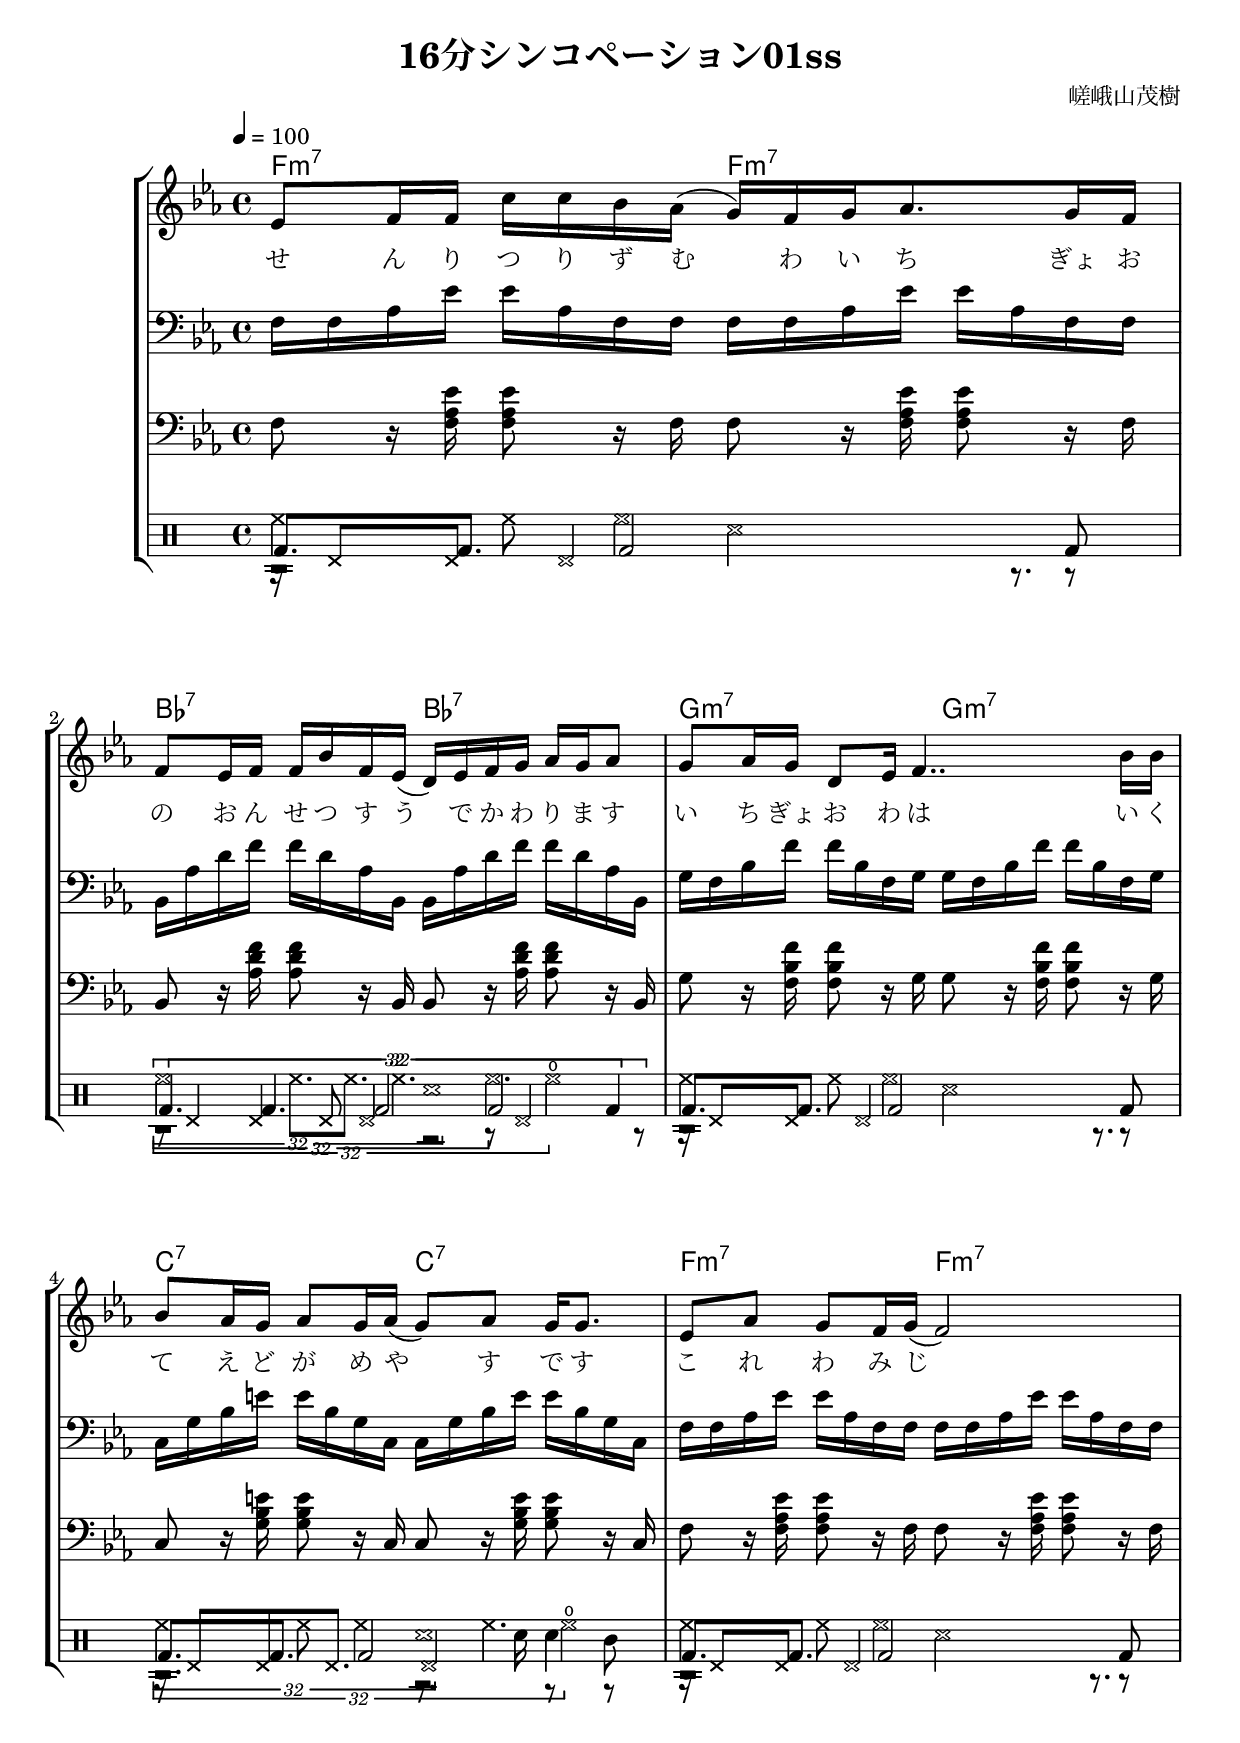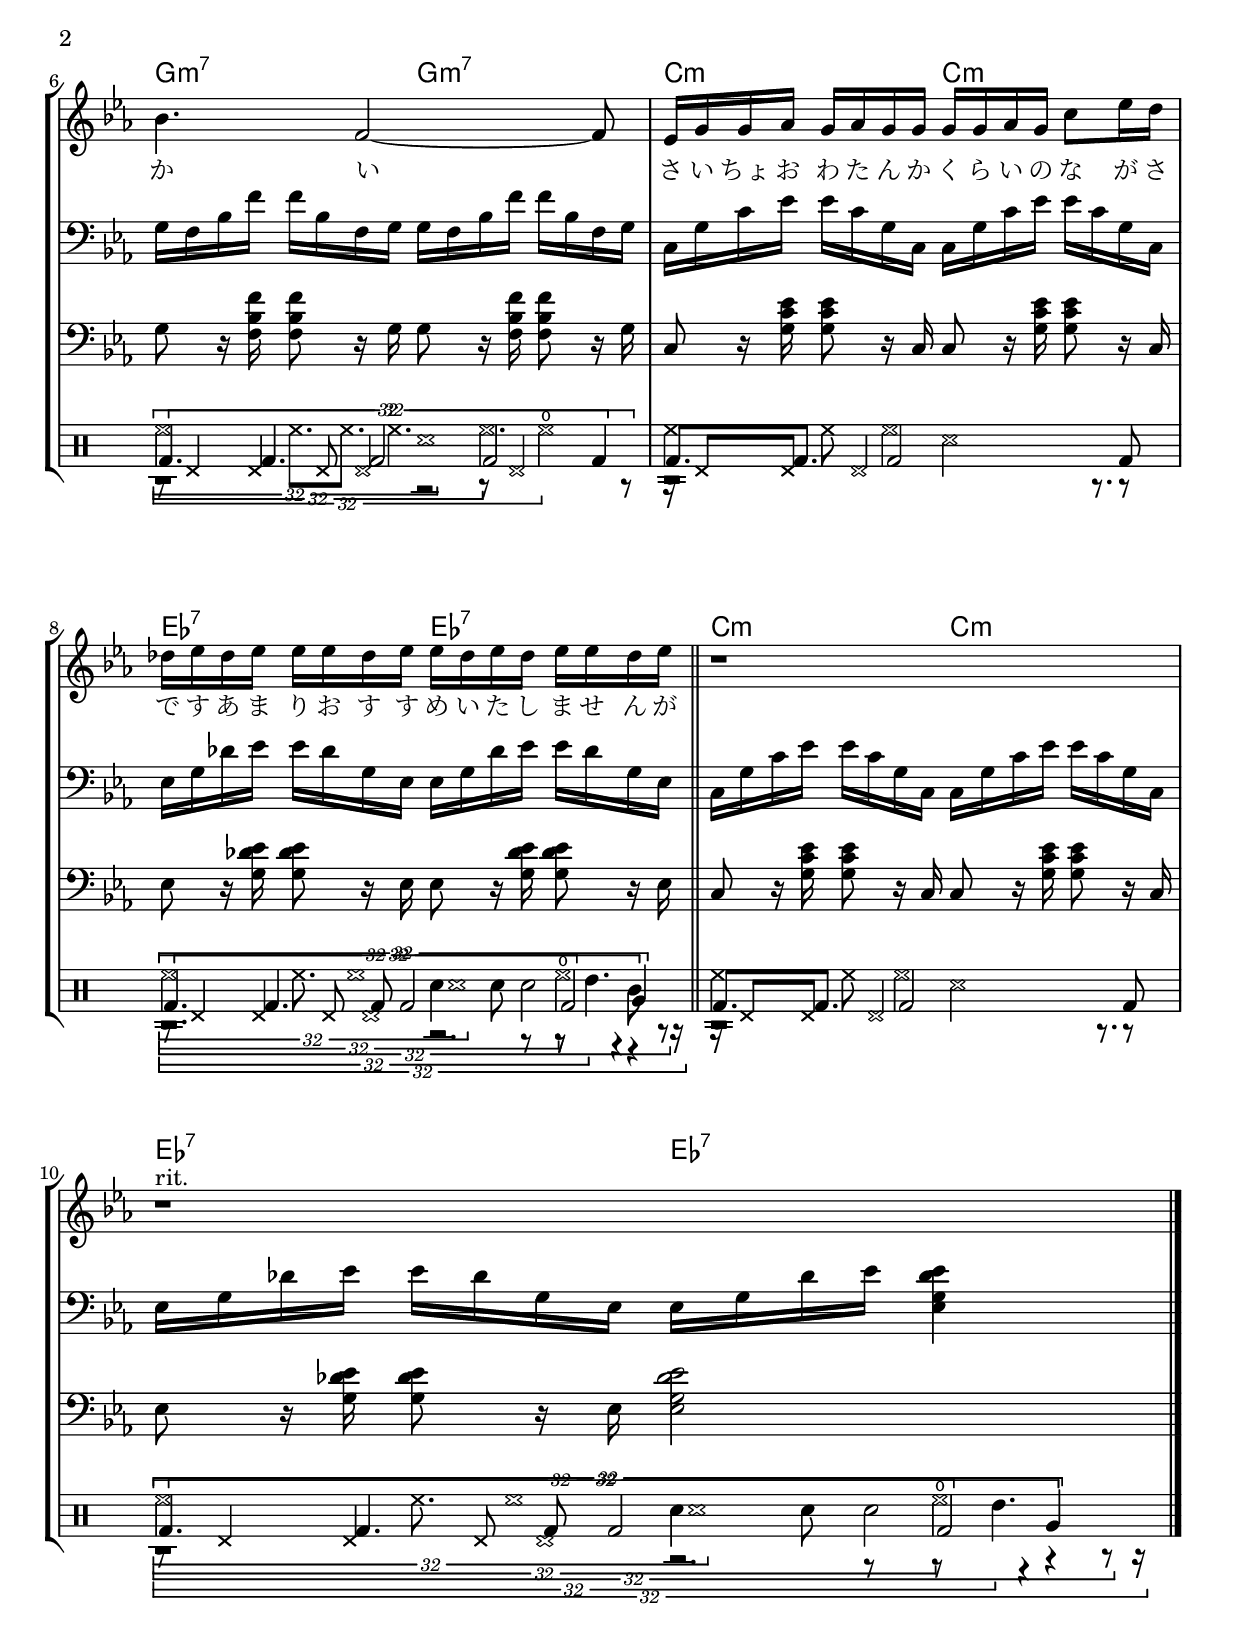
\version "2.12.1"

\header {
	title = \markup {16分シンコペーション01ss}
	composer = \markup \center-column {嵯峨山茂樹}
}

harmony = \chordmode {
	f2:min7 f:min7 bes:7 bes:7 g:min7 g:min7 c:7 c:7 f:min7 f:min7 g:min7 g:min7 c:m c:m es:7 es:7 

	c:m c:m es:7 es:7 
}

melody = {
	\set Staff.midiInstrument = #"fss0.42"
		\key es \major
	\tempo 4 = 100
 es'8  f'16  f'16  c''16  c''16  bes'16  as'16  (g'16)  f'16  g'16  as'8.  g'16  f'16 
	f'8  es'16  f'16  f'16  bes'16  f'16  es'16  (d'16)  es'16  f'16  g'16  as'16  g'16  as'8 
	g'8  as'16  g'16  d'8  es'16  f'4..  bes'16  bes'16 
	bes'8  as'16  g'16  as'8  g'16  as'16  (g'8)  as'8  g'16  g'8. 
	es'8  as'8  g'8  f'16  g'16  (f'2) 
	bes'4.  f'2~f'8 
	es'16  g'16  g'16  as'16  g'16  as'16  g'16  g'16  g'16  g'16  as'16  g'16  c''8  es''16  d''16 
	des''16  es''16  des''16  es''16  es''16  es''16  des''16  es''16  es''16  des''16  es''16  des''16  es''16  es''16  des''16  es''16
	r1 | r1^"rit." \bar "|."
}

words = \lyricmode {
	せ  ん  り  つ  り  ず  む  わ  い  ち  ぎょ  お  の  お  ん  せ  つ  す  う  で  か  わ  り  ま  す  い  ち  ぎょ  お  わ  は  い  く  て  え  ど  が  め  や  す  で  す  こ  れ  わ  み  じ  か  い  さ  い  ちょ  お  わ  た  ん  か  く  ら  い  の  な  が  さ  で  す  あ  ま  り  お  す  す  め  い  た  し  ま  せ  ん  が  
	
}

tempochange = {
	\tempo 4 = 100
	r1 | r1 | r1 | r1 | r1 | r1 | r1 | r1 \bar "||"
	\tempo 4 = 100
	r1 | \tempo 4 = 75 r2 \tempo 4 = 66 r2 \bar "|."
}

mainacc = {
	\clef bass
	\set Staff.midiInstrument = #"FX 1 (rain)"
	\key es \major
	\tempo 4 = 100
	f16 f as es' es' as f f
	f16 f as es' es' as f f
	bes,16 as d' f' f' d' as bes,
	bes,16 as d' f' f' d' as bes,
	g16 f bes f' f' bes f g
	g16 f bes f' f' bes f g
	c16 g bes e' e' bes g c
	c16 g bes e' e' bes g c
	f16 f as es' es' as f f
	f16 f as es' es' as f f
	g16 f bes f' f' bes f g
	g16 f bes f' f' bes f g
	c16 g c' es' es' c' g c
	c16 g c' es' es' c' g c
	es16 g des' es' es' des' g es
	es16 g des' es' es' des' g es
	\bar "||"

	\set Staff.midiInstrument = #"FX 1 (rain)"
	c16 g c' es' es' c' g c
	c16 g c' es' es' c' g c
	es16 g des' es' es' des' g es
	es16 g des' es' <es g des' es'>4
	\bar "|."
}

subacc = {
	\clef bass
	\set Staff.midiInstrument = #"String Ensemble 1"
	\key es \major
	\tempo 4 = 100
	f8 r16 <f as es'>16 <f as es'>8 r16 f16
	f8 r16 <f as es'>16 <f as es'>8 r16 f16
	bes,8 r16 <as d' f'>16 <as d' f'>8 r16 bes,16
	bes,8 r16 <as d' f'>16 <as d' f'>8 r16 bes,16
	g8 r16 <f bes f'>16 <f bes f'>8 r16 g16
	g8 r16 <f bes f'>16 <f bes f'>8 r16 g16
	c8 r16 <g bes e'>16 <g bes e'>8 r16 c16
	c8 r16 <g bes e'>16 <g bes e'>8 r16 c16
	f8 r16 <f as es'>16 <f as es'>8 r16 f16
	f8 r16 <f as es'>16 <f as es'>8 r16 f16
	g8 r16 <f bes f'>16 <f bes f'>8 r16 g16
	g8 r16 <f bes f'>16 <f bes f'>8 r16 g16
	c8 r16 <g c' es'>16 <g c' es'>8 r16 c16
	c8 r16 <g c' es'>16 <g c' es'>8 r16 c16
	es8 r16 <g des' es'>16 <g des' es'>8 r16 es16
	es8 r16 <g des' es'>16 <g des' es'>8 r16 es16
	\bar "||"

	\set Staff.midiInstrument = #"String Ensemble 1"
	c8 r16 <g c' es'>16 <g c' es'>8 r16 c16
	c8 r16 <g c' es'>16 <g c' es'>8 r16 c16
	es8 r16 <g des' es'>16 <g des' es'>8 r16 es16
	<es g des' es'>2
	\bar "|."
}

percA = {
	\drummode {
	hh4 hh8 hh2 r8  |\times 16/32{ hh2 hh8. hh8. hh4. hh2. } |hh4 hh8 hh2 r8  |hh4 hh8 hh4 hh4.  |hh4 hh8 hh2 r8  |\times 16/32{ hh2 hh8. hh8. hh4. hh2. } |hh4 hh8 hh2 r8  |\times 16/32{ hh2 hh8. hh1 r4 r16 } \bar "||"
	hh4 hh8 hh2 r8  |\times 16/32{ hh2 hh8. hh1 r4 r16 } \bar "|."
	}
}

percB = {
	\drummode {
	r16 hhp8 hhp8 hhp2 r8.  |\times 16/32{ r8 hhp4 hhp4 hhp8 hhp2 r8 hhp2 r8 } |r16 hhp8 hhp8 hhp2 r8.  |r16 hhp8 hhp8 hhp8. hhp2  |r16 hhp8 hhp8 hhp2 r8.  |\times 16/32{ r8 hhp4 hhp4 hhp8 hhp2 r8 hhp2 r8 } |r16 hhp8 hhp8 hhp2 r8.  |\times 16/32{ r8 hhp4 hhp4 hhp8 hhp1 r4 } \bar "||"
	r16 hhp8 hhp8 hhp2 r8.  |\times 16/32{ r8 hhp4 hhp4 hhp8 hhp1 r4 } \bar "|."
	}
}

percC = {
	\drummode {
	r1  |\times 16/32{ r1 r2 hho2 } |r1  |\times 16/32{ r1 r2 hho2 } |r1  |\times 16/32{ r1 r2 hho2 } |r1  |\times 16/32{ r1 r2 hho2 } \bar "||"
	r1  |\times 16/32{ r1 r2 hho2 } \bar "|."
	}
}

percD = {
	\drummode {
	bd8. bd8. bd2 bd8  |\times 16/32{ bd4. bd4. bd2 bd2 bd4 } |bd8. bd8. bd2 bd8  |bd8. bd8. bd2 r8  |bd8. bd8. bd2 bd8  |\times 16/32{ bd4. bd4. bd2 bd2 bd4 } |bd8. bd8. bd2 bd8  |\times 16/32{ bd4. bd4. bd8 bd2 r8 bd2 } \bar "||"
	bd8. bd8. bd2 bd8  |\times 16/32{ bd4. bd4. bd8 bd2 r8 bd2 } \bar "|."
	}
}

percE = {
	\drummode {
	r2 ss2  |\times 16/32{ r1 ss1 } |r2 ss2  |\times 16/32{ r1 ss1 } |r2 ss2  |\times 16/32{ r1 ss1 } |r2 ss2  |\times 16/32{ r1 ss1 } \bar "||"
	r2 ss2  |\times 16/32{ r1 ss1 } \bar "|."
	}
}

percF = {
	\drummode {
	r1 |r1 |r1 |r2 r8. sn16 sn4  |r1 |r1 |r1 |\times 16/32{ r1 sn4 sn8 sn2 r8 } \bar "||"
	r1 |\times 16/32{ r1 sn4 sn8 sn2 r8 } \bar "|."
	}
}

percG = {
	\drummode {
	r1 |r1 |r1 |r2. r8 tomml8  |r1 |r1 |r1 |r2. r8 tomml8  \bar "||"
	r1 |r1 \bar "|."
	}
}

percH = {
	\drummode {
	r1 |r1 |r1 |r1 |r1 |r1 |r1 |\times 16/32{ r1 r2 r8 tommh4. } \bar "||"
	r1 |\times 16/32{ r1 r2 r8 tommh4. } \bar "|."
	}
}

percI = {
	\drummode {
	r1 |r1 |r1 |r1 |r1 |r1 |r1 |\times 16/32{ r1 r2. tomfh4 } \bar "||"
	r1 |\times 16/32{ r1 r2. tomfh4 } \bar "|."
	}
}

\score {
	<<
		\new StaffGroup <<
			\new ChordNames {\harmony}
			\new Voice = "melody" {\melody}
			\new Lyrics \lyricsto "melody" \words
			\new Staff = "mainacc" {\mainacc}
			\new Staff = "subacc" {\subacc}
			\new DrumStaff <<
				\new DrumVoice {\percA}
				\new DrumVoice {\percB}
				\new DrumVoice {\percC}
				\new DrumVoice {\percD}
				\new DrumVoice {\percE}
				\new DrumVoice {\percF}
				\new DrumVoice {\percG}
				\new DrumVoice {\percH}
				\new DrumVoice {\percI}
			>>
		>>
	>>
	\layout { }
}
